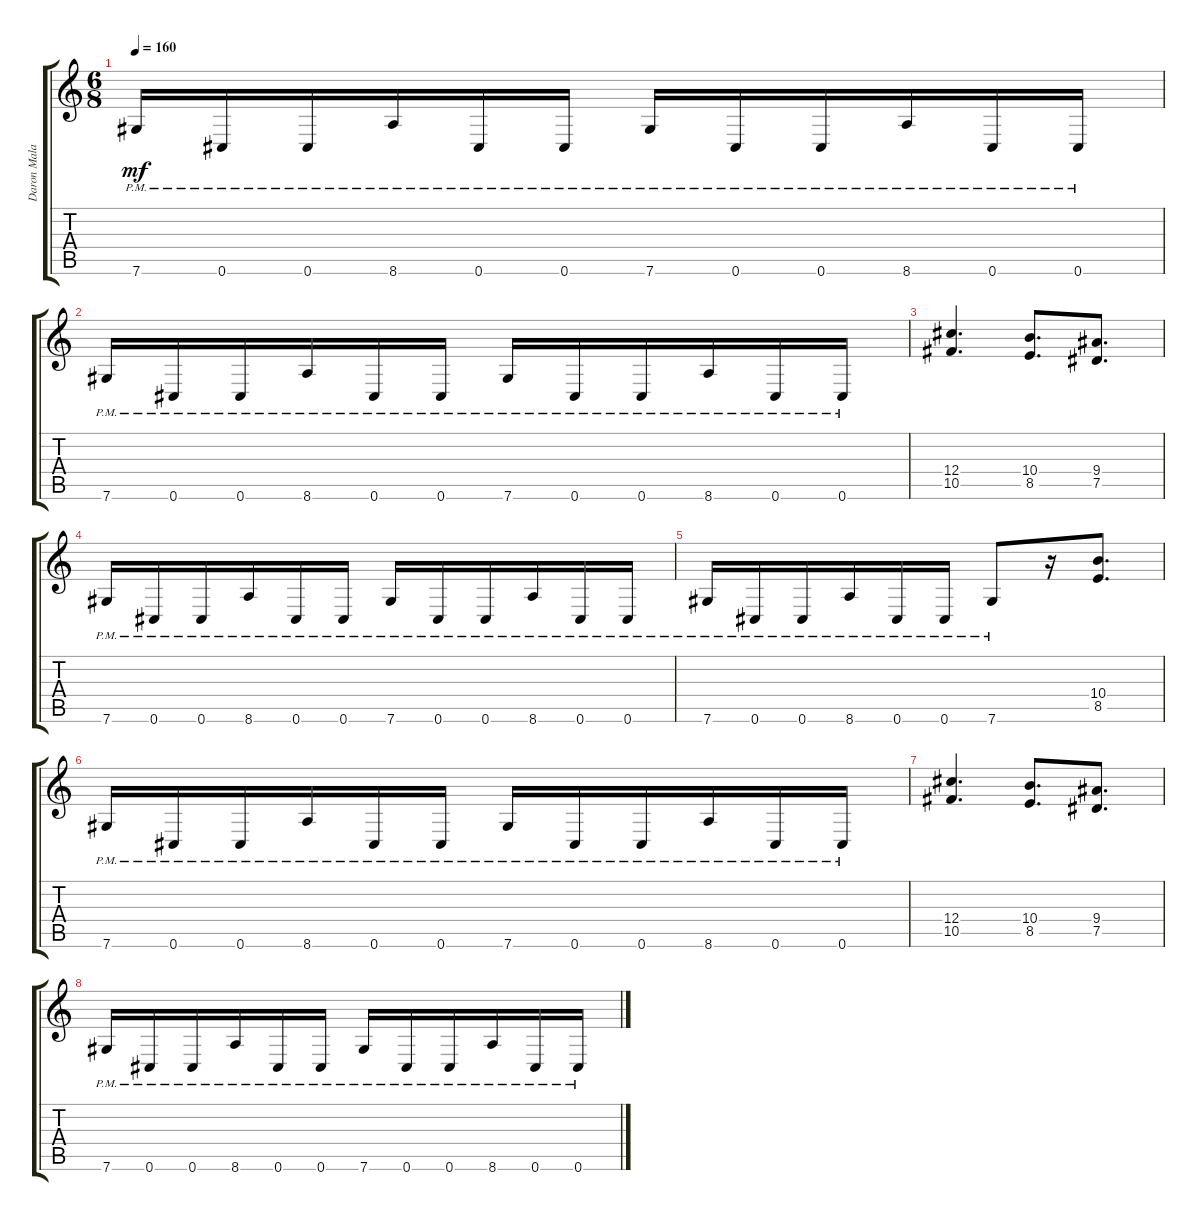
\track ("Daron Malakian" "Daron Mala") {instrument distortionguitar}
\staff {score tabs}
\tuning (Eb4 Bb3 Gb3 Db3 Ab2 Db2) {hide}
\ts (6 8)
\tempo 160
\clef g2
\ks c
7.6{pm}.16{dy mf} 0.6{pm}.16 0.6{pm}.16 8.6{pm}.16 0.6{pm}.16 0.6{pm}.16 7.6{pm}.16 0.6{pm}.16 0.6{pm}.16 8.6{pm}.16 0.6{pm}.16 0.6{pm}.16 |
7.6{pm}.16 0.6{pm}.16 0.6{pm}.16 8.6{pm}.16 0.6{pm}.16 0.6{pm}.16 7.6{pm}.16 0.6{pm}.16 0.6{pm}.16 8.6{pm}.16 0.6{pm}.16 0.6{pm}.16 |
(12.4 10.5).4{d} (10.4 8.5).8{d} (9.4 7.5).8{d} |
7.6{pm}.16 0.6{pm}.16 0.6{pm}.16 8.6{pm}.16 0.6{pm}.16 0.6{pm}.16 7.6{pm}.16 0.6{pm}.16 0.6{pm}.16 8.6{pm}.16 0.6{pm}.16 0.6{pm}.16 |
7.6{pm}.16 0.6{pm}.16 0.6{pm}.16 8.6{pm}.16 0.6{pm}.16 0.6{pm}.16 7.6{pm}.8 r.16 (10.4 8.5).8{d} |
7.6{pm}.16 0.6{pm}.16 0.6{pm}.16 8.6{pm}.16 0.6{pm}.16 0.6{pm}.16 7.6{pm}.16 0.6{pm}.16 0.6{pm}.16 8.6{pm}.16 0.6{pm}.16 0.6{pm}.16 |
(12.4 10.5).4{d} (10.4 8.5).8{d} (9.4 7.5).8{d} |
7.6{pm}.16 0.6{pm}.16 0.6{pm}.16 8.6{pm}.16 0.6{pm}.16 0.6{pm}.16 7.6{pm}.16 0.6{pm}.16 0.6{pm}.16 8.6{pm}.16 0.6{pm}.16 0.6{pm}.16
